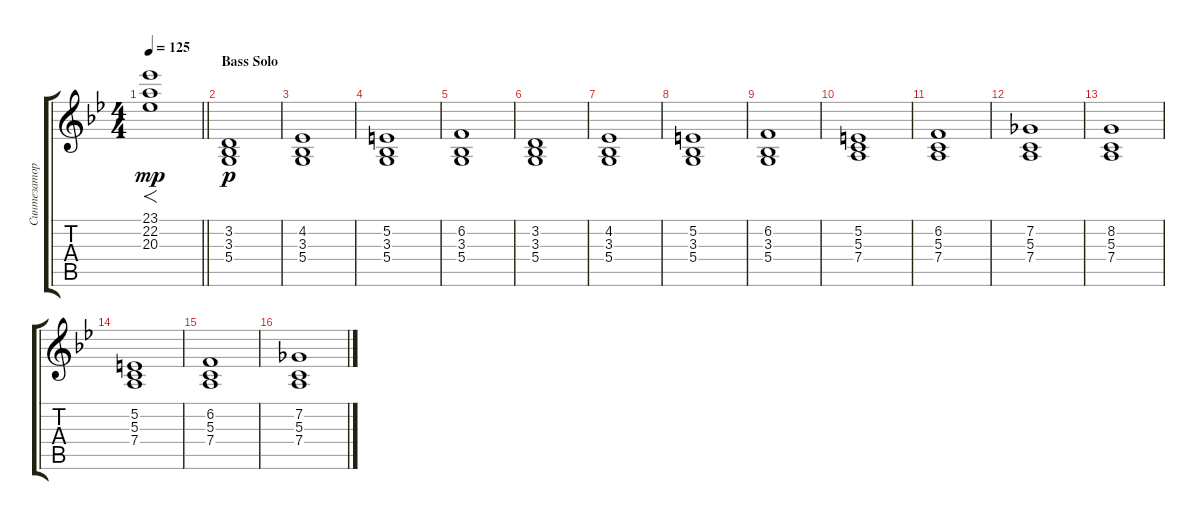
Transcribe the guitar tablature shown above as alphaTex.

\track ("Синтезатор" "Синтезатор") {instrument stringensemble1}
\staff {score tabs}
\tuning (E4 B3 G3 D3 A2 E2) {hide}
\ts (4 4)
\tempo 125
\clef g2
\barLineRight lightlight
\ks gminor
(23.1 22.2 20.3).1{f dy mp} |
\section ("" "Bass Solo")
(3.2 3.3 5.4).1{dy p} |
(4.2 3.3 5.4).1 |
(5.2 3.3 5.4).1 |
(6.2 3.3 5.4).1 |
(3.2 3.3 5.4).1 |
(4.2 3.3 5.4).1 |
(5.2 3.3 5.4).1 |
(6.2 3.3 5.4).1 |
(5.2 5.3 7.4).1 |
(6.2 5.3 7.4).1 |
(7.2 5.3 7.4).1 |
(8.2 5.3 7.4).1 |
(5.2 5.3 7.4).1 |
(6.2 5.3 7.4).1 |
(7.2 5.3 7.4).1
